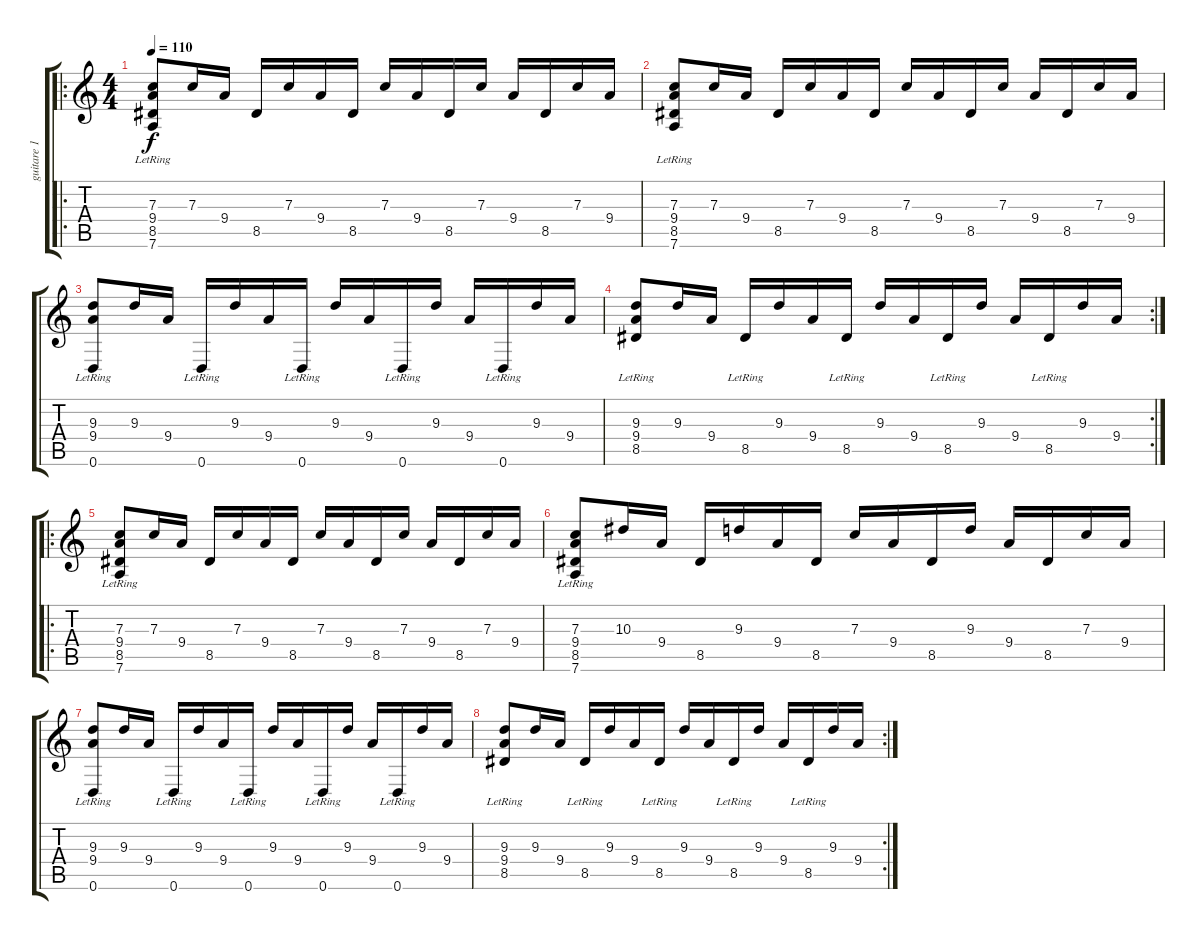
\track ("guitare 1" "guitare 1") {instrument distortionguitar}
\staff {score tabs}
\tuning (D4 A3 F3 C3 G2 D2) {hide}
\ro
\ts (4 4)
\tempo 110
\clef g2
\ks c
(7.3{lr} 9.4{lr} 8.5{lr} 7.6{lr}).8{dy f} 7.3.16 9.4.16 8.5.16 7.3.16 9.4.16 8.5.16 7.3.16 9.4.16 8.5.16 7.3.16 9.4.16 8.5.16 7.3.16 9.4.16 |
(7.3{lr} 9.4{lr} 8.5{lr} 7.6{lr}).8 7.3.16 9.4.16 8.5.16 7.3.16 9.4.16 8.5.16 7.3.16 9.4.16 8.5.16 7.3.16 9.4.16 8.5.16 7.3.16 9.4.16 |
(9.3 9.4{lr} 0.6{lr}).8 9.3.16 9.4.16 0.6{lr}.16 9.3.16 9.4.16 0.6{lr}.16 9.3.16 9.4.16 0.6{lr}.16 9.3.16 9.4.16 0.6{lr}.16 9.3.16 9.4.16 |
\rc 2
(9.3{lr} 9.4{lr} 8.5{lr}).8 9.3.16 9.4.16 8.5{lr}.16 9.3.16 9.4.16 8.5{lr}.16 9.3.16 9.4.16 8.5{lr}.16 9.3.16 9.4.16 8.5{lr}.16 9.3.16 9.4.16 |
\ro
(7.3{lr} 9.4{lr} 8.5{lr} 7.6{lr}).8 7.3.16 9.4.16 8.5.16 7.3.16 9.4.16 8.5.16 7.3.16 9.4.16 8.5.16 7.3.16 9.4.16 8.5.16 7.3.16 9.4.16 |
(7.3{lr} 9.4{lr} 8.5{lr} 7.6{lr}).8 10.3.16 9.4.16 8.5.16 9.3.16 9.4.16 8.5.16 7.3.16 9.4.16 8.5.16 9.3.16 9.4.16 8.5.16 7.3.16 9.4.16 |
(9.3 9.4{lr} 0.6{lr}).8 9.3.16 9.4.16 0.6{lr}.16 9.3.16 9.4.16 0.6{lr}.16 9.3.16 9.4.16 0.6{lr}.16 9.3.16 9.4.16 0.6{lr}.16 9.3.16 9.4.16 |
\rc 2
(9.3{lr} 9.4{lr} 8.5{lr}).8 9.3.16 9.4.16 8.5{lr}.16 9.3.16 9.4.16 8.5{lr}.16 9.3.16 9.4.16 8.5{lr}.16 9.3.16 9.4.16 8.5{lr}.16 9.3.16 9.4.16
